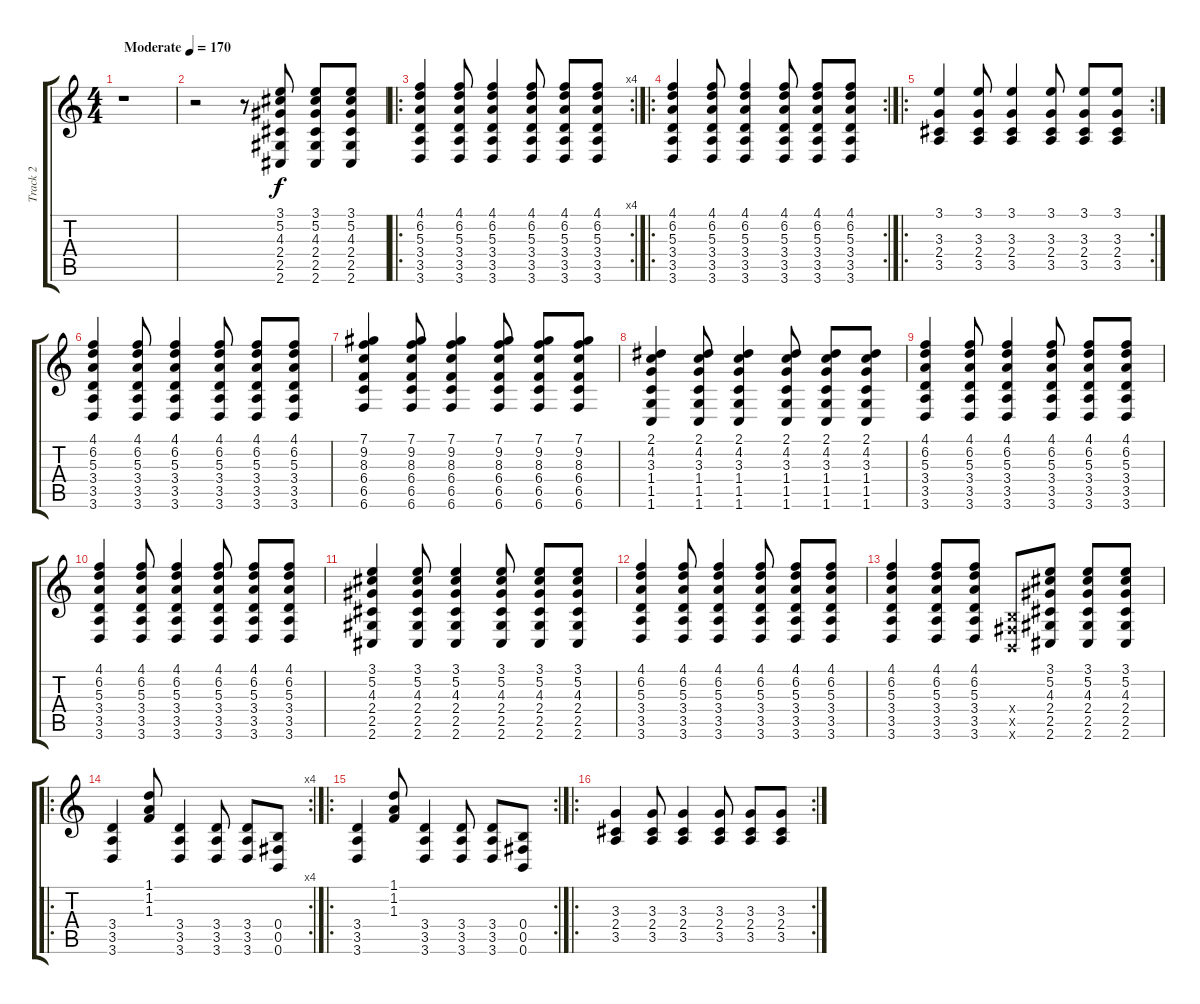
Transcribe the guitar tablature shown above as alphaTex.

\track ("Track 2" "Track 2") {instrument distortionguitar}
\staff {score tabs}
\tuning (Db4 Ab3 E3 B2 Gb2 B1) {hide}
\ts (4 4)
\tempo (170 "Moderate")
\clef g2
\ks c
r.1{dy f instrument distortionguitar} |
r.2 r.8 (3.1 5.2 4.3 2.4 2.5 2.6).8 (3.1 5.2 4.3 2.4 2.5 2.6).8 (3.1 5.2 4.3 2.4 2.5 2.6).8 |
\ro
\rc 4
(4.1 6.2 5.3 3.4 3.5 3.6).4 (4.1 6.2 5.3 3.4 3.5 3.6).8 (4.1 6.2 5.3 3.4 3.5 3.6).4 (4.1 6.2 5.3 3.4 3.5 3.6).8 (4.1 6.2 5.3 3.4 3.5 3.6).8 (4.1 6.2 5.3 3.4 3.5 3.6).8 |
\ro
\rc 2
(4.1 6.2 5.3 3.4 3.5 3.6).4 (4.1 6.2 5.3 3.4 3.5 3.6).8 (4.1 6.2 5.3 3.4 3.5 3.6).4 (4.1 6.2 5.3 3.4 3.5 3.6).8 (4.1 6.2 5.3 3.4 3.5 3.6).8 (4.1 6.2 5.3 3.4 3.5 3.6).8 |
\ro
\rc 2
(3.1 3.3 2.4 3.5).4 (3.1 3.3 2.4 3.5).8 (3.1 3.3 2.4 3.5).4 (3.1 3.3 2.4 3.5).8 (3.1 3.3 2.4 3.5).8 (3.1 3.3 2.4 3.5).8 |
(4.1 6.2 5.3 3.4 3.5 3.6).4 (4.1 6.2 5.3 3.4 3.5 3.6).8 (4.1 6.2 5.3 3.4 3.5 3.6).4 (4.1 6.2 5.3 3.4 3.5 3.6).8 (4.1 6.2 5.3 3.4 3.5 3.6).8 (4.1 6.2 5.3 3.4 3.5 3.6).8 |
(7.1 9.2 8.3 6.4 6.5 6.6).4 (7.1 9.2 8.3 6.4 6.5 6.6).8 (7.1 9.2 8.3 6.4 6.5 6.6).4 (7.1 9.2 8.3 6.4 6.5 6.6).8 (7.1 9.2 8.3 6.4 6.5 6.6).8 (7.1 9.2 8.3 6.4 6.5 6.6).8 |
(2.1 4.2 3.3 1.4 1.5 1.6).4 (2.1 4.2 3.3 1.4 1.5 1.6).8 (2.1 4.2 3.3 1.4 1.5 1.6).4 (2.1 4.2 3.3 1.4 1.5 1.6).8 (2.1 4.2 3.3 1.4 1.5 1.6).8 (2.1 4.2 3.3 1.4 1.5 1.6).8 |
(4.1 6.2 5.3 3.4 3.5 3.6).4 (4.1 6.2 5.3 3.4 3.5 3.6).8 (4.1 6.2 5.3 3.4 3.5 3.6).4 (4.1 6.2 5.3 3.4 3.5 3.6).8 (4.1 6.2 5.3 3.4 3.5 3.6).8 (4.1 6.2 5.3 3.4 3.5 3.6).8 |
(4.1 6.2 5.3 3.4 3.5 3.6).4 (4.1 6.2 5.3 3.4 3.5 3.6).8 (4.1 6.2 5.3 3.4 3.5 3.6).4 (4.1 6.2 5.3 3.4 3.5 3.6).8 (4.1 6.2 5.3 3.4 3.5 3.6).8 (4.1 6.2 5.3 3.4 3.5 3.6).8 |
(3.1 5.2 4.3 2.4 2.5 2.6).4 (3.1 5.2 4.3 2.4 2.5 2.6).8 (3.1 5.2 4.3 2.4 2.5 2.6).4 (3.1 5.2 4.3 2.4 2.5 2.6).8 (3.1 5.2 4.3 2.4 2.5 2.6).8 (3.1 5.2 4.3 2.4 2.5 2.6).8 |
(4.1 6.2 5.3 3.4 3.5 3.6).4 (4.1 6.2 5.3 3.4 3.5 3.6).8 (4.1 6.2 5.3 3.4 3.5 3.6).4 (4.1 6.2 5.3 3.4 3.5 3.6).8 (4.1 6.2 5.3 3.4 3.5 3.6).8 (4.1 6.2 5.3 3.4 3.5 3.6).8 |
(4.1 6.2 5.3 3.4 3.5 3.6).4 (4.1 6.2 5.3 3.4 3.5 3.6).8 (4.1 6.2 5.3 3.4 3.5 3.6).8 (0.4{x} 0.5{x} 0.6{x}).8 (3.1 5.2 4.3 2.4 2.5 2.6).8 (3.1 5.2 4.3 2.4 2.5 2.6).8 (3.1 5.2 4.3 2.4 2.5 2.6).8 |
\ro
\rc 4
(3.4 3.5 3.6).4 (1.1 1.2 1.3).8 (3.4 3.5 3.6).4 (3.4 3.5 3.6).8 (3.4 3.5 3.6).8 (0.4 0.5 0.6).8 |
\ro
\rc 2
(3.4 3.5 3.6).4 (1.1 1.2 1.3).8 (3.4 3.5 3.6).4 (3.4 3.5 3.6).8 (3.4 3.5 3.6).8 (0.4 0.5 0.6).8 |
\ro
\rc 2
(3.3 2.4 3.5).4 (3.3 2.4 3.5).8 (3.3 2.4 3.5).4 (3.3 2.4 3.5).8 (3.3 2.4 3.5).8 (3.3 2.4 3.5).8
